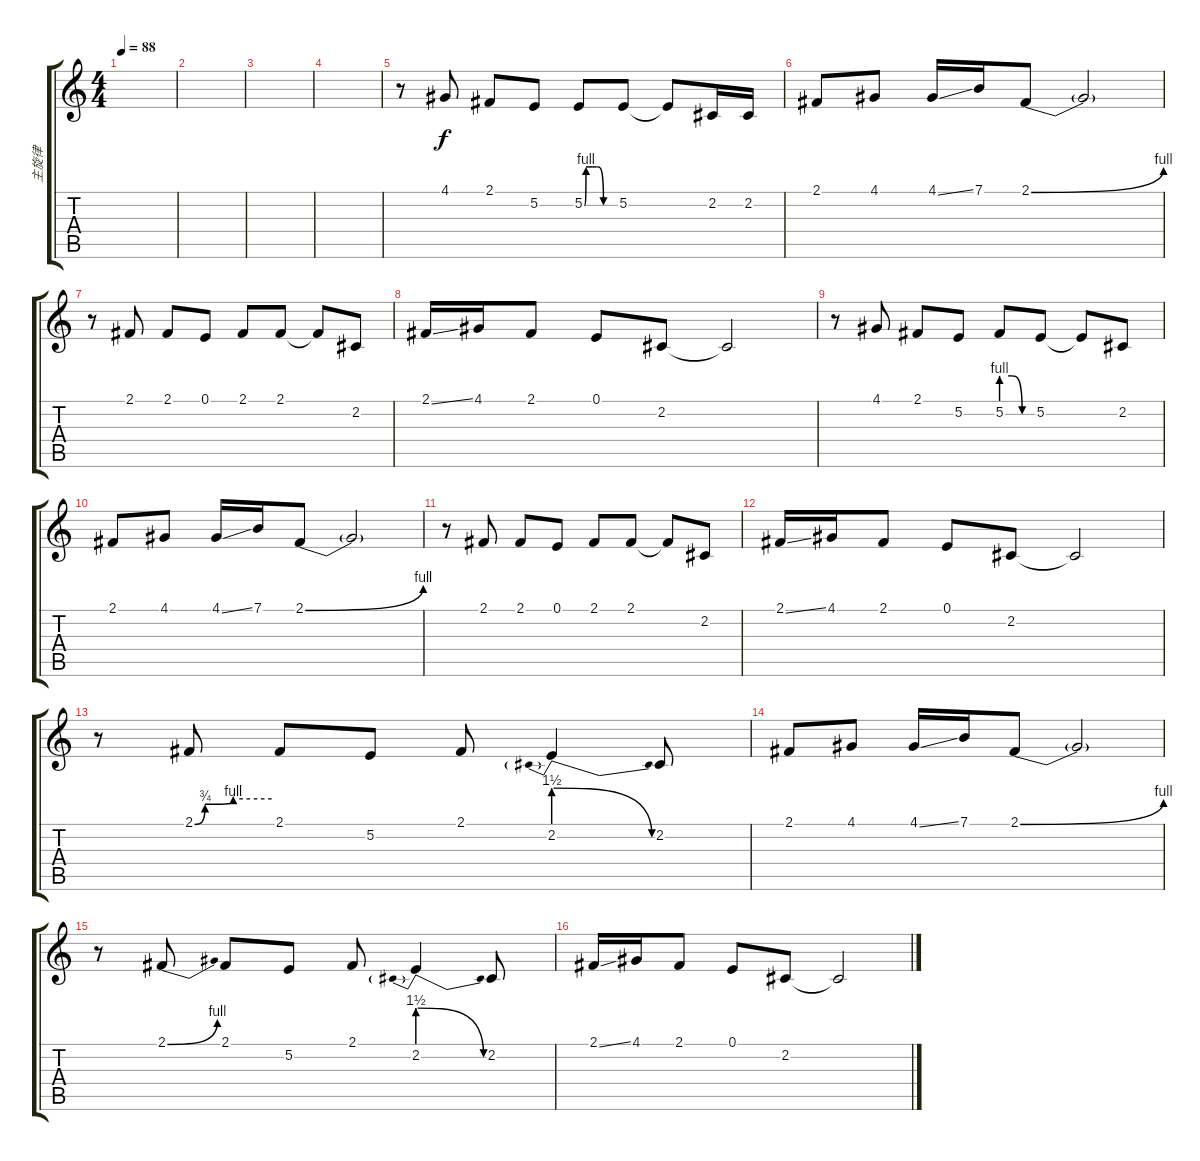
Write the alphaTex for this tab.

\track ("主旋律" "主旋律") {instrument voiceoohs}
\staff {score tabs}
\tuning (E4 B3 G3 D3 A2 E2) {hide}
\ts (4 4)
\tempo 88
\clef g2
\ks c
|
|
|
|
r.8 4.1.8 2.1.8 5.2.8 5.2{be (custom 0 0 3 4 15 4 23 4 26 4 37 0 45 0 60 0)}.8 5.2.8 5.2{t}.8 2.2.16 2.2.16 |
2.1.8 4.1.8 4.1{ss}.16 7.1.16 2.1{be (bend 0 0 60 4)}.8 2.1{t}.2 |
r.8 2.1.8 2.1.8 0.1.8 2.1.8 2.1.8 2.1{t}.8 2.2.8 |
2.1{ss}.16 4.1.16 2.1.8 0.1.8 2.2.8 2.2{t}.2 |
r.8 4.1.8 2.1.8 5.2.8 5.2{be (custom 0 4 20 4 40 0 60 0)}.8 5.2.8 5.2{t}.8 2.2.8 |
2.1.8 4.1.8 4.1{ss}.16 7.1.16 2.1{be (bend 0 0 60 4)}.8 2.1{t}.2 |
r.8 2.1.8 2.1.8 0.1.8 2.1.8 2.1.8 2.1{t}.8 2.2.8 |
2.1{ss}.16 4.1.16 2.1.8 0.1.8 2.2.8 2.2{t}.2 |
r.8 2.1{be (custom 0 0 8 3 30 4 60 4)}.8 2.1.8 5.2.8 2.1.8 2.2{be (prebendrelease 0 6 60 0)}.4 2.2.8 |
2.1.8 4.1.8 4.1{ss}.16 7.1.16 2.1{be (bend 0 0 60 4)}.8 2.1{t}.2 |
r.8 2.1{be (bend 0 0 60 4)}.8 2.1.8 5.2.8 2.1.8 2.2{be (prebendrelease 0 6 60 0)}.4 2.2.8 |
2.1{ss}.16 4.1.16 2.1.8 0.1.8 2.2.8 2.2{t}.2
